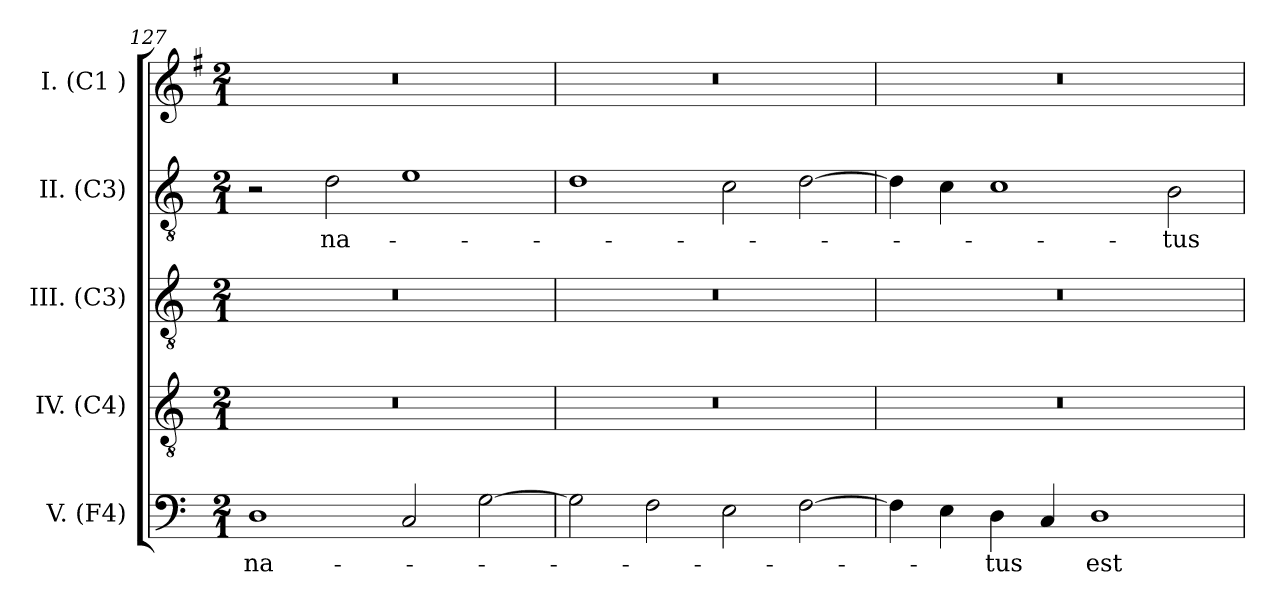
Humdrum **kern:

**kern	**text	**kern	**kern	**kern	**text	**kern
*part5	*part5	*part4	*part3	*part2	*part2	*part1
*staff5	*staff5	*staff4	*staff3	*staff2	*staff2	*staff1
*I"V. (F4)	*	*I"IV. (C4)	*I"III. (C3)	*I"II. (C3)	*	*I"I. (C1 )
*I'V.	*	*I'IV.	*I'III.	*I'II.	*	*I'I.
!!LO:LB:g=z
*clefF4	*	*clefGv2	*clefGv2	*clefGv2	*	*clefG2
*k[]	*	*k[]	*	*k[]	*	*k[f#]
*C:	*	*C:	*	*C:	*	*G:
*M2/1	*	*M2/1	*M2/1	*M2/1	*	*M2/1
=127	=127	=127	=127	=127	=127	=127
!	!LO:LY:b:cj	!	!	!	!	!
1D	na-	0r	0r	2r	.	0r
!	!	!	!	!	!LO:LY:b:cj	!
.	.	.	.	2d\	na-	.
2C/	.	.	.	1e	.	.
[>2G\	.	.	.	.	.	.
=128	=128	=128	=128	=128	=128	=128
2G\]	.	0r	0r	1d	.	0r
2F\	.	.	.	.	.	.
2E\	.	.	.	2c\	.	.
[>2F\	.	.	.	[>2d\	.	.
=129	=129	=129	=129	=129	=129	=129
4F\]	.	0r	0r	4d\]	.	0r
4E\	.	.	.	4c\	.	.
!	!LO:LY:b	!	!	!	!	!
4D\	-tus	.	.	1c	.	.
4C/	.	.	.	.	.	.
!	!LO:LY:b:cj	!	!	!	!	!
1D	est	.	.	.	.	.
!	!	!	!	!	!LO:LY:b:cj	!
.	.	.	.	2B\	-tus	.
=	=	=	=	=	=	=
*-	*-	*-	*-	*-	*-	*-
